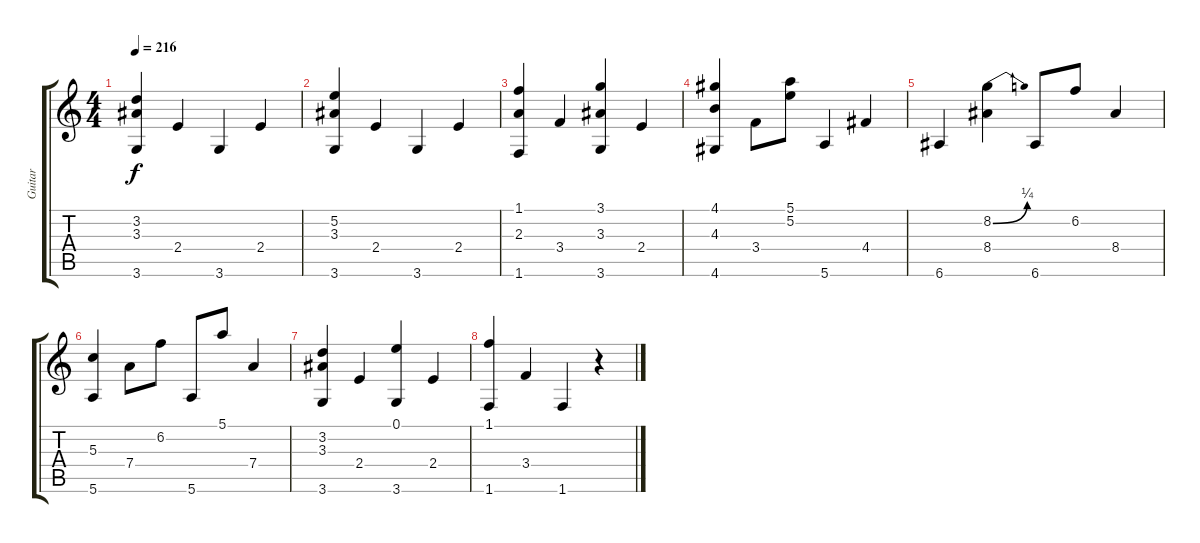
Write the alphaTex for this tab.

\track ("Guitar" "Guitar") {instrument acousticguitarnylon}
\staff {score tabs}
\tuning (E4 B3 G3 D3 A2 E2) {hide}
\ts (4 4)
\tempo 216
\clef g2
\ks c
(3.2 3.3 3.6).4{dy f} 2.4.4 3.6.4 2.4.4 |
(5.2 3.3 3.6).4 2.4.4 3.6.4 2.4.4 |
(1.1 2.3 1.6).4 3.4.4 (3.1 3.3 3.6).4 2.4.4 |
(4.1 4.3 4.6).4 3.4.8 (5.1 5.2).8 5.6.4 4.4.4 |
6.6.4 (8.2{be (bend 0 0 60 1)} 8.4).4 6.6.8 6.2.8 8.4.4 |
(5.3 5.6).4 7.4.8 6.2.8 5.6.8 5.1.8 7.4.4 |
(3.2 3.3 3.6).4 2.4.4 (0.1 3.6).4 2.4.4 |
(1.1 1.6).4 3.4.4 1.6.4 r.4
